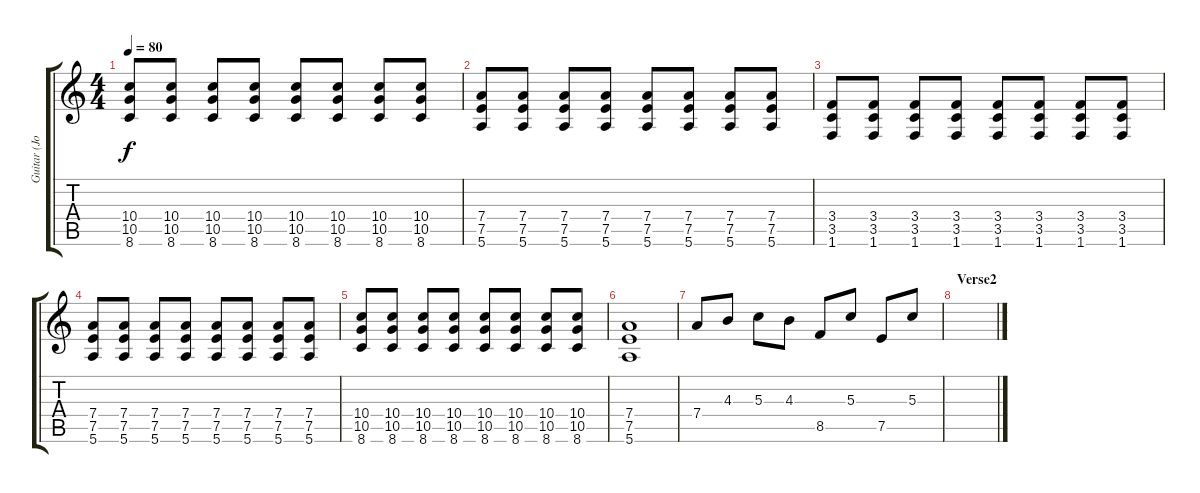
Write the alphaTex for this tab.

\track ("Guitar (John 5)" "Guitar (Jo") {instrument distortionguitar}
\staff {score tabs}
\tuning (E4 B3 G3 D3 A2 E2) {hide}
\ts (4 4)
\tempo 80
\clef g2
\ks c
(10.4 10.5 8.6).8{dy f} (10.4 10.5 8.6).8 (10.4 10.5 8.6).8 (10.4 10.5 8.6).8 (10.4 10.5 8.6).8 (10.4 10.5 8.6).8 (10.4 10.5 8.6).8 (10.4 10.5 8.6).8 |
(7.4 7.5 5.6).8 (7.4 7.5 5.6).8 (7.4 7.5 5.6).8 (7.4 7.5 5.6).8 (7.4 7.5 5.6).8 (7.4 7.5 5.6).8 (7.4 7.5 5.6).8 (7.4 7.5 5.6).8 |
(3.4 3.5 1.6).8 (3.4 3.5 1.6).8 (3.4 3.5 1.6).8 (3.4 3.5 1.6).8 (3.4 3.5 1.6).8 (3.4 3.5 1.6).8 (3.4 3.5 1.6).8 (3.4 3.5 1.6).8 |
(7.4 7.5 5.6).8 (7.4 7.5 5.6).8 (7.4 7.5 5.6).8 (7.4 7.5 5.6).8 (7.4 7.5 5.6).8 (7.4 7.5 5.6).8 (7.4 7.5 5.6).8 (7.4 7.5 5.6).8 |
(10.4 10.5 8.6).8 (10.4 10.5 8.6).8 (10.4 10.5 8.6).8 (10.4 10.5 8.6).8 (10.4 10.5 8.6).8 (10.4 10.5 8.6).8 (10.4 10.5 8.6).8 (10.4 10.5 8.6).8 |
(7.4 7.5 5.6).1 |
7.4.8 4.3.8 5.3.8 4.3.8 8.5.8 5.3.8 7.5.8 5.3.8 |
\section ("" "Verse2")
